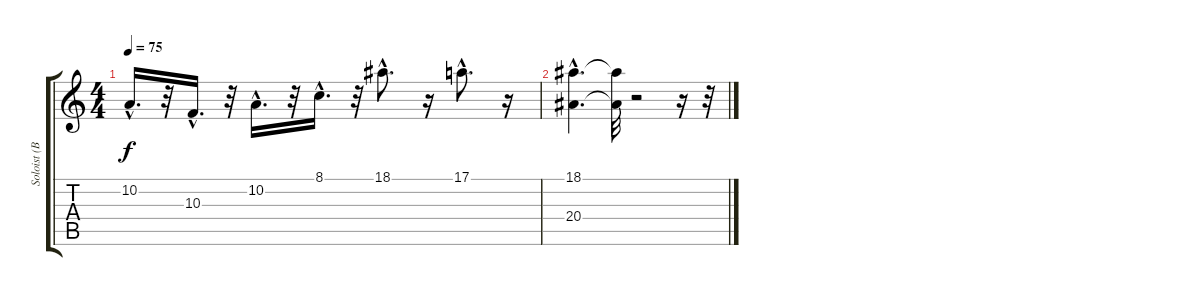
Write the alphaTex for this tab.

\track ("Soloist (BB)" "Soloist (B") {instrument pad5bowed}
\staff {score tabs}
\tuning (E4 B3 G3 D3 A2 E2) {hide}
\ts (4 4)
\tempo 75
\clef g2
\ks c
10.2{hac}.16{d dy f} r.32 10.3{hac}.16{d} r.32 10.2{hac}.16{d} r.32 8.1{hac}.16{d} r.32 18.1{hac}.8{d} r.16 17.1{hac}.8{d} r.16 |
(18.1{hac} 20.4{hac}).4{d} (18.1{t} 20.4{t}).32 r.2 r.16 r.32
